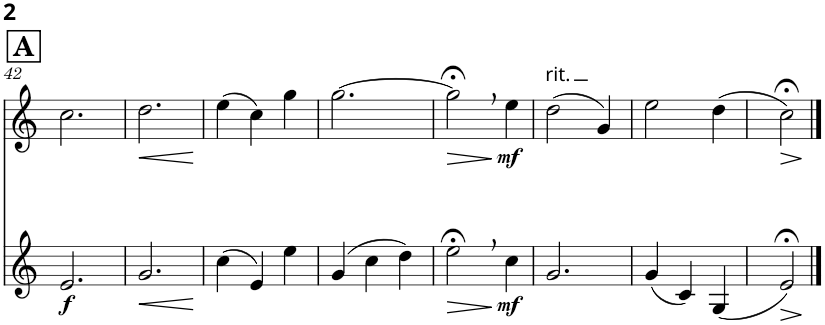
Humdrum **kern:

**kern	**dynam	**kern	**dynam
*part2	*part2	*part1	*part1
*staff2	*staff2	*staff1	*staff1
*I"Alphorn	*	*I"Alphorn	*
!!LO:PB:g=z
*clefG2	*	*clefG2	*
*Trd4c7	*	*Trd4c7	*
*k[]	*	*k[]	*
*M3/4	*	*M3/4	*
!!LO:REH:place=s1:a:B:cj:fs=14:t=A
=42	=42	=42	=42
!	!LO:DY:b	!	!
2.e/	f	2.cc\	.
=43	=43	=43	=43
!	!LO:HP:b	!	!LO:HP:b
2.g/	<	2.dd\	<
.	[	.	[
=44	=44	=44	=44
(4cc\	.	(4ee\	.
4e/)	.	4cc\)	.
4ee\	.	4gg\	.
=45	=45	=45	=45
(4g/	.	[2.gg\	.
4cc\	.	.	.
4dd\)	.	.	.
=46	=46	=46	=46
!	!LO:HP:b	!	!LO:HP:b
2ee;<,\	>	2gg;<,\]	>
!	!LO:DY:n=1:b	!	!LO:DY:n=1:b
4cc\	] mf	4ee\	] mf
=47	=47	=47	=47
!	!	!LO:TX:a:t=rit.	!
2.g/	.	(2dd\	.
.	.	4g/)	.
=48	=48	=48	=48
(4g/	.	2ee\	.
4c/)	.	.	.
(4G/	.	(4dd\	.
=49	=49	=49	=49
!	!LO:HP:b	!	!LO:HP:b
2e;</)	>	2cc;<\)	>
.	]	.	]
==	==	==	==
*-	*-	*-	*-
